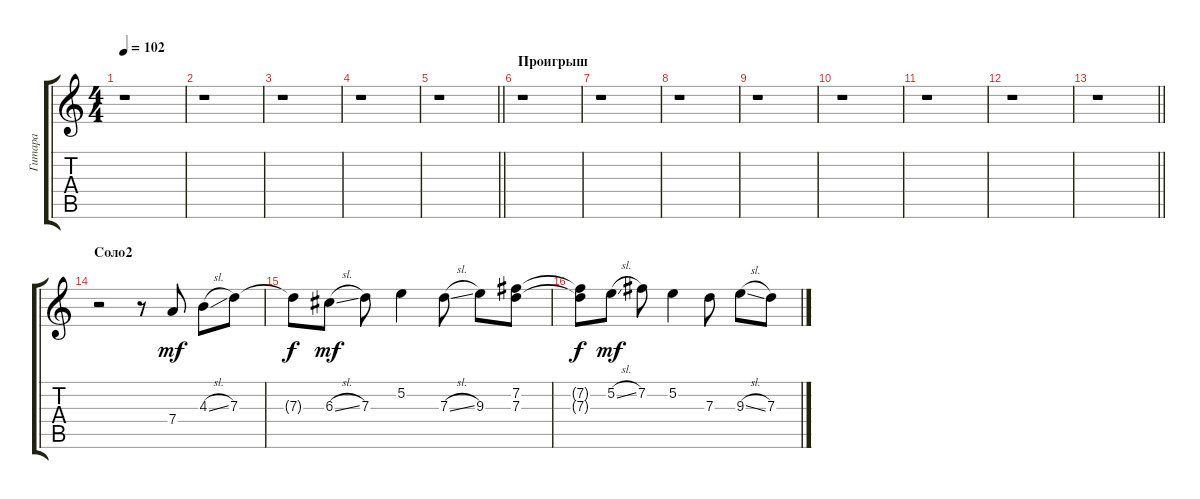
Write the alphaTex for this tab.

\track ("Гитара" "Гитара") {instrument electricguitarmuted}
\staff {score tabs}
\tuning (E4 B3 G3 D3 A2 E2) {hide}
\ts (4 4)
\tempo 102
\clef g2
\ks c
r.1{dy f} |
r.1 |
r.1 |
r.1 |
\barLineRight lightlight
r.1 |
\section ("" "Проигрыш")
r.1 |
r.1 |
r.1 |
r.1 |
r.1 |
r.1 |
r.1 |
\barLineRight lightlight
r.1 |
\section ("" "Соло2")
r.2 r.8 7.4.8{dy mf volume 14 instrument overdrivenguitar} 4.3{sl}.8 7.3.8 |
7.3{t}.8{dy f} 6.3{sl}.8{dy mf} 7.3.8 5.2.4 7.3{sl}.8 9.3.8 (7.2 7.3).8 |
(7.2{t} 7.3{t}).8{dy f} 5.2{sl}.8{dy mf} 7.2.8 5.2.4 7.3.8 9.3{sl}.8 7.3.8
